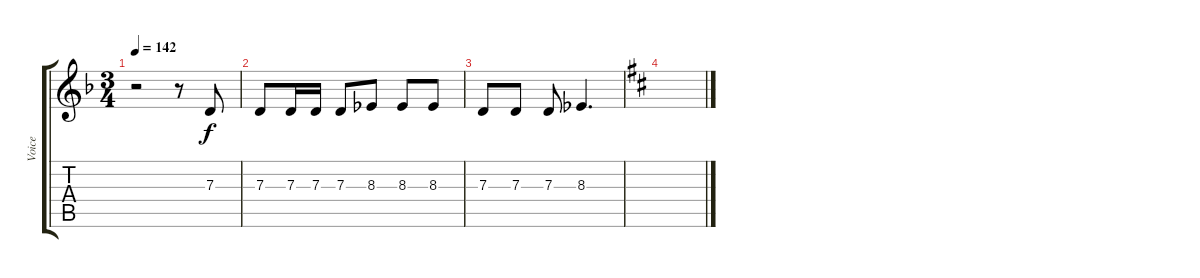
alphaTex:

\track ("Voice" "Voice") {instrument lead6voice}
\staff {score tabs}
\tuning (E4 B3 G3 D3 A2 E2) {hide}
\ts (3 4)
\tempo 142
\clef g2
\ks dminor
r.2{dy f} r.8 7.3.8 |
7.3.8 7.3.16 7.3.16 7.3.8 8.3.8 8.3.8 8.3.8 |
7.3.8 7.3.8 7.3.8 8.3.4{d} |
\ks d
